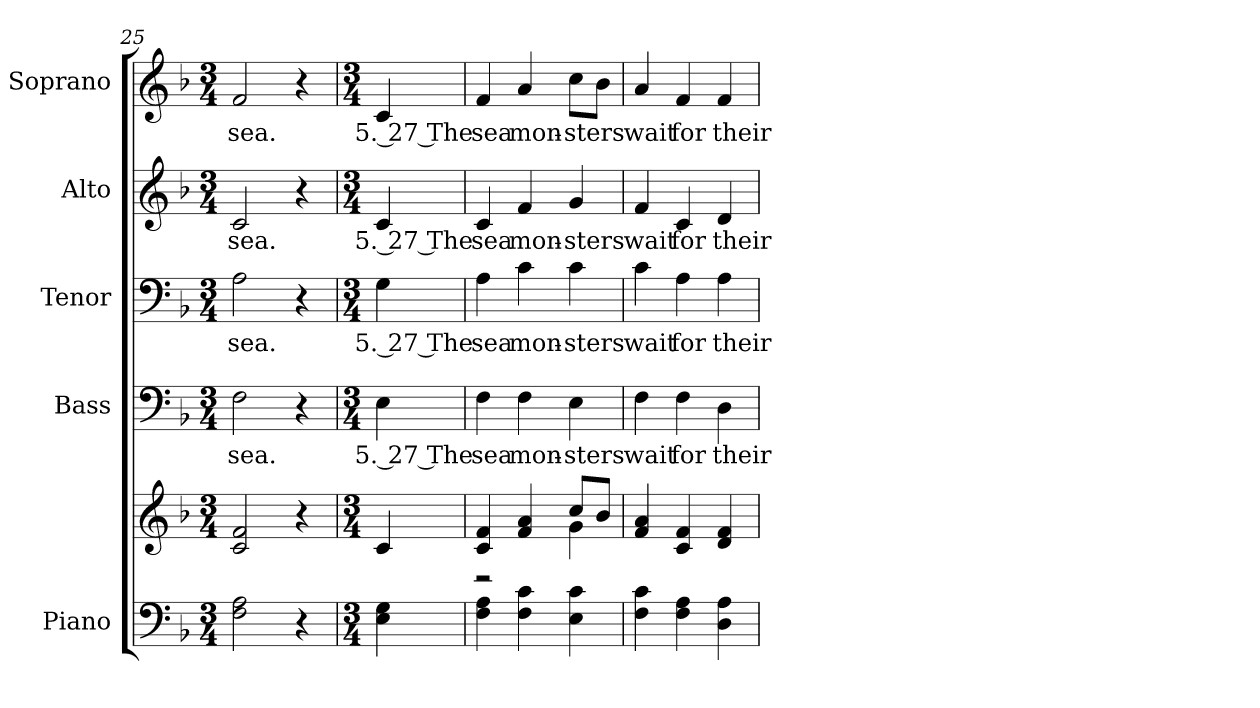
**kern	**kern	**kern	**text	**kern	**text	**kern	**text	**kern	**text
*part5	*part5	*part4	*part4	*part3	*part3	*part2	*part2	*part1	*part1
*staff6	*staff5	*staff4	*staff4	*staff3	*staff3	*staff2	*staff2	*staff1	*staff1
*I"Piano	*	*I"Bass	*	*I"Tenor	*	*I"Alto	*	*I"Soprano	*
*I'Pno.	*	*I'B.	*	*I'T.	*	*I'A.	*	*I'S.	*
*clefF4	*clefG2	*clefF4	*	*clefF4	*	*clefG2	*	*clefG2	*
*k[b-]	*k[b-]	*k[b-]	*	*k[b-]	*	*k[b-]	*	*k[b-]	*
*F:	*F:	*F:	*	*F:	*	*F:	*	*F:	*
*M3/4	*M3/4	*M3/4	*	*M3/4	*	*M3/4	*	*M3/4	*
=25	=25	=25	=25	=25	=25	=25	=25	=25	=25
!	!	!	!LO:LY:b:color=#000000	!	!	!	!	!	!
!	!	!	!	!	!LO:LY:b:color=#000000	!	!	!	!
!	!	!	!	!	!	!	!LO:LY:b:color=#000000	!	!
!	!	!	!	!	!	!	!	!	!LO:LY:b:color=#000000
2Fi\ 2Ai	2ci/ 2fi	2Fi\	sea.	2Ai\	sea.	2ci/	sea.	2fi/	sea.
4r	4r	4r	.	4r	.	4r	.	4r	.
!!LO:PB:g=z
=26	=26	=26	=26	=26	=26	=26	=26	=26	=26
*M3/4	*M3/4	*M3/4	*	*M3/4	*	*M3/4	*	*M3/4	*
!	!	!	!LO:LY:b:color=#000000	!	!	!	!	!	!
!	!	!	!	!	!LO:LY:b:color=#000000	!	!	!	!
!	!	!	!	!	!	!	!LO:LY:b:color=#000000	!	!
!	!	!	!	!	!	!	!	!	!LO:LY:b:color=#000000
4Ei\ 4Gi	4ci/	4Ei\	5. 27 The	4Gi\	5. 27 The	4ci/	5. 27 The	4ci/	5. 27 The
=27	=27	=27	=27	=27	=27	=27	=27	=27	=27
*	*^	*	*	*	*	*	*	*	*
!	!	!	!	!LO:LY:b:color=#000000	!	!	!	!	!	!
!	!	!	!	!	!	!LO:LY:b:color=#000000	!	!	!	!
!	!	!	!	!	!	!	!	!LO:LY:b:color=#000000	!	!
!	!	!	!	!	!	!	!	!	!	!LO:LY:b:color=#000000
4Fi\ 4Ai	4ci/ 4fi	2r	4Fi\	sea	4Ai\	sea	4ci/	sea	4fi/	sea
!	!	!	!	!LO:LY:b:color=#000000	!	!	!	!	!	!
!	!	!	!	!	!	!LO:LY:b:color=#000000	!	!	!	!
!	!	!	!	!	!	!	!	!LO:LY:b:color=#000000	!	!
!	!	!	!	!	!	!	!	!	!	!LO:LY:b:color=#000000
4Fi\ 4ci	4fi/ 4ai	.	4Fi\	mon-	4ci\	mon-	4fi/	mon-	4ai/	mon-
!	!	!	!	!LO:LY:b:color=#000000	!	!	!	!	!	!
!	!	!	!	!	!	!LO:LY:b:color=#000000	!	!	!	!
!	!	!	!	!	!	!	!	!LO:LY:b:color=#000000	!	!
!	!	!	!	!	!	!	!	!	!	!LO:LY:b:color=#000000
4Ei\ 4ci	8cci/L	4gi\	4Ei\	-sters	4ci\	-sters	4gi/	-sters	8cci\L	-sters
.	8b-i/J	.	.	.	.	.	.	.	8b-i\J	.
*	*v	*v	*	*	*	*	*	*	*	*
=28	=28	=28	=28	=28	=28	=28	=28	=28	=28
!	!	!	!LO:LY:b:color=#000000	!	!	!	!	!	!
!	!	!	!	!	!LO:LY:b:color=#000000	!	!	!	!
!	!	!	!	!	!	!	!LO:LY:b:color=#000000	!	!
!	!	!	!	!	!	!	!	!	!LO:LY:b:color=#000000
4Fi\ 4ci	4fi/ 4ai	4Fi\	wait	4ci\	wait	4fi/	wait	4ai/	wait
!	!	!	!LO:LY:b:color=#000000	!	!	!	!	!	!
!	!	!	!	!	!LO:LY:b:color=#000000	!	!	!	!
!	!	!	!	!	!	!	!LO:LY:b:color=#000000	!	!
!	!	!	!	!	!	!	!	!	!LO:LY:b:color=#000000
4Fi\ 4Ai	4ci/ 4fi	4Fi\	for	4Ai\	for	4ci/	for	4fi/	for
!	!	!	!LO:LY:b:color=#000000	!	!	!	!	!	!
!	!	!	!	!	!LO:LY:b:color=#000000	!	!	!	!
!	!	!	!	!	!	!	!LO:LY:b:color=#000000	!	!
!	!	!	!	!	!	!	!	!	!LO:LY:b:color=#000000
4Di\ 4Ai	4di/ 4fi	4Di\	their	4Ai\	their	4di/	their	4fi/	their
=	=	=	=	=	=	=	=	=	=
*-	*-	*-	*-	*-	*-	*-	*-	*-	*-
